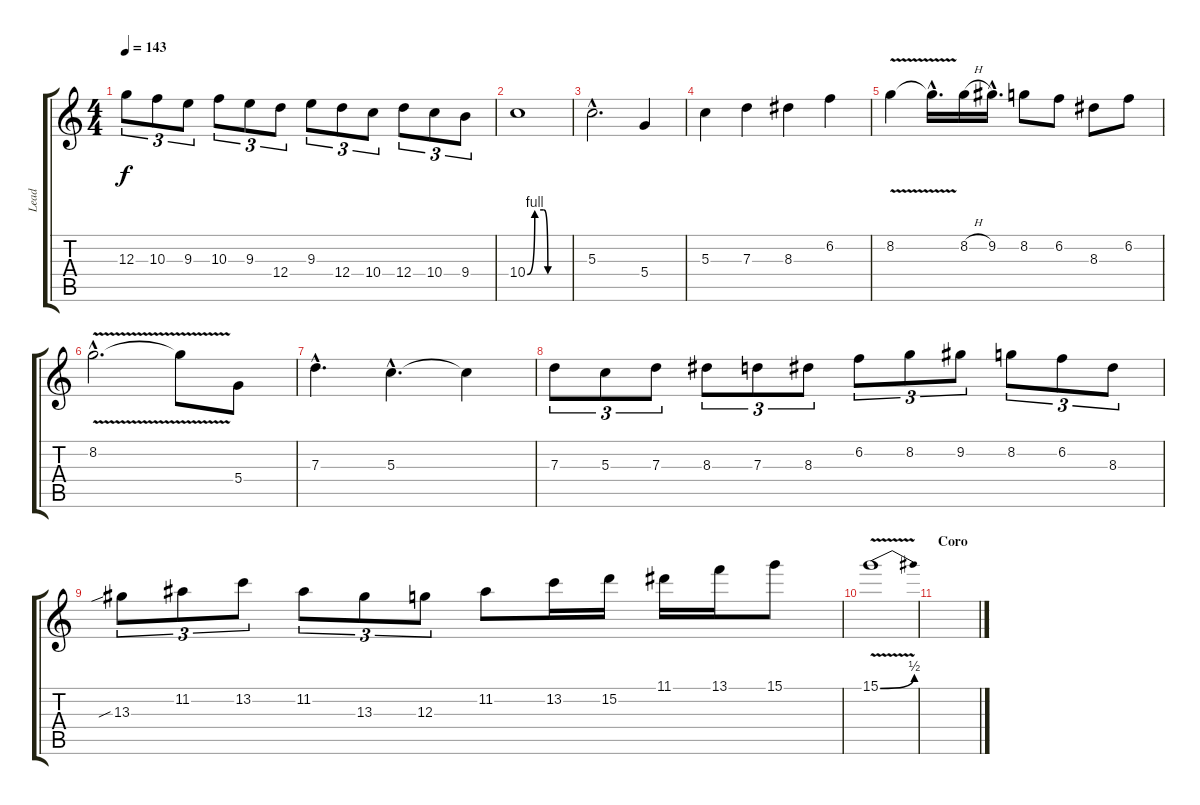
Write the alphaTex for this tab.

\track ("Lead" "Lead") {instrument distortionguitar}
\staff {score tabs}
\tuning (E4 B3 G3 D3 A2 E2) {hide}
\ts (4 4)
\tempo 143
\clef g2
\ks c
12.3.8{tu (3 2) dy f} 10.3.8{tu (3 2)} 9.3.8{tu (3 2)} 10.3.8{tu (3 2)} 9.3.8{tu (3 2)} 12.4.8{tu (3 2)} 9.3.8{tu (3 2)} 12.4.8{tu (3 2)} 10.4.8{tu (3 2)} 12.4.8{tu (3 2)} 10.4.8{tu (3 2)} 9.4.8{tu (3 2)} |
10.4{be (custom 0 0 11 4 24 4 30 0 45 0 60 0)}.1{instrument guitarharmonics} |
5.3{hac}.2{d instrument distortionguitar} 5.4.4 |
5.3.4 7.3.4 8.3.4 6.2.4 |
8.2{v}.4 8.2{hac t}.16{d} 8.2{h}.16 9.2{hac}.16{d} 8.2.8 6.2.8 8.3.8 6.2.8 |
8.2{v hac}.2{d} 8.2{t}.8 5.4.8 |
7.3{hac}.4{d} 5.3{hac}.4{d} 5.3{t}.4 |
7.3.8{tu (3 2)} 5.3.8{tu (3 2)} 7.3.8{tu (3 2)} 8.3.8{tu (3 2)} 7.3.8{tu (3 2)} 8.3.8{tu (3 2)} 6.2.8{tu (3 2)} 8.2.8{tu (3 2)} 9.2.8{tu (3 2)} 8.2.8{tu (3 2)} 6.2.8{tu (3 2)} 8.3.8{tu (3 2)} |
13.3{sib}.8{tu (3 2)} 11.2.8{tu (3 2)} 13.2.8{tu (3 2)} 11.2.8{tu (3 2)} 13.3.8{tu (3 2)} 12.3.8{tu (3 2)} 11.2.8 13.2.16 15.2.16 11.1.16 13.1.16 15.1.8 |
15.1{be (bend 0 0 60 2) v}.1 |
\section ("" "Coro")
